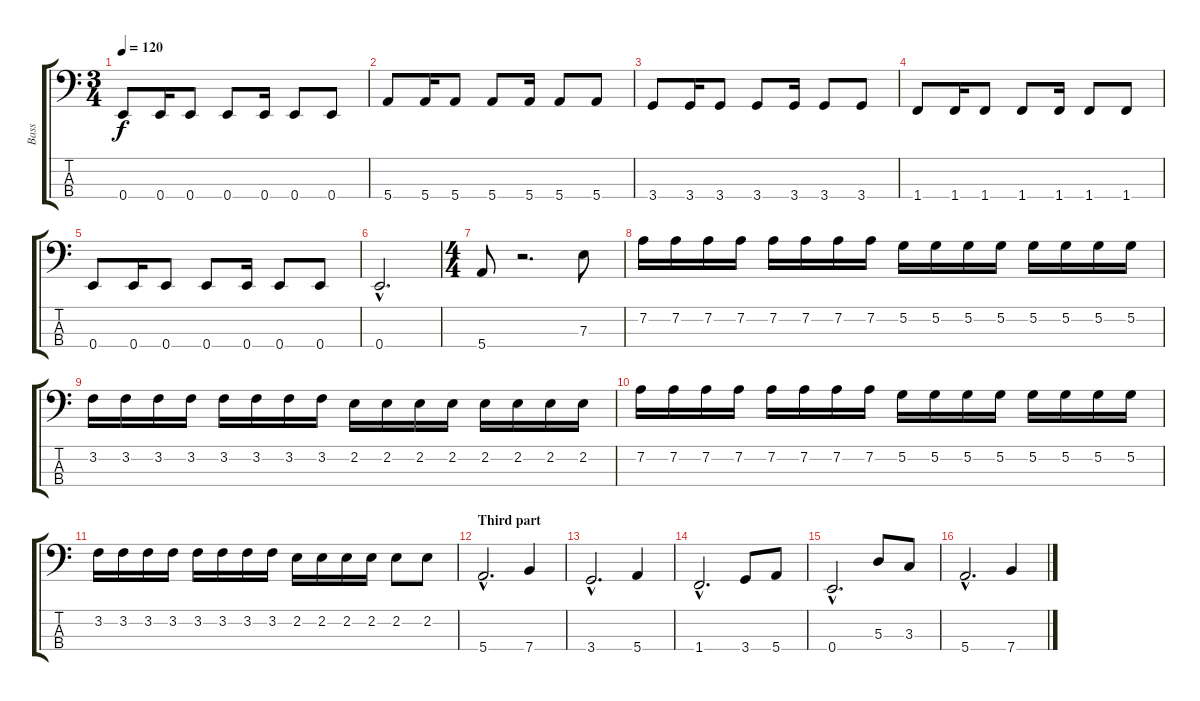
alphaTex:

\track ("Bass" "Bass") {instrument electricbassfinger}
\staff {score tabs}
\tuning (G2 D2 A1 E1) {hide}
\ts (3 4)
\tempo 120
\clef f4
\ks c
0.4.8{dy f} 0.4.16 0.4.8 0.4.8 0.4.16 0.4.8 0.4.8 |
5.4.8 5.4.16 5.4.8 5.4.8 5.4.16 5.4.8 5.4.8 |
3.4.8 3.4.16 3.4.8 3.4.8 3.4.16 3.4.8 3.4.8 |
1.4.8 1.4.16 1.4.8 1.4.8 1.4.16 1.4.8 1.4.8 |
0.4.8 0.4.16 0.4.8 0.4.8 0.4.16 0.4.8 0.4.8 |
0.4{hac}.2{d} |
\ts (4 4)
5.4.8 r.2{d} 7.3.8 |
7.2.16 7.2.16 7.2.16 7.2.16 7.2.16 7.2.16 7.2.16 7.2.16 5.2.16 5.2.16 5.2.16 5.2.16 5.2.16 5.2.16 5.2.16 5.2.16 |
3.2.16 3.2.16 3.2.16 3.2.16 3.2.16 3.2.16 3.2.16 3.2.16 2.2.16 2.2.16 2.2.16 2.2.16 2.2.16 2.2.16 2.2.16 2.2.16 |
7.2.16 7.2.16 7.2.16 7.2.16 7.2.16 7.2.16 7.2.16 7.2.16 5.2.16 5.2.16 5.2.16 5.2.16 5.2.16 5.2.16 5.2.16 5.2.16 |
3.2.16 3.2.16 3.2.16 3.2.16 3.2.16 3.2.16 3.2.16 3.2.16 2.2.16 2.2.16 2.2.16 2.2.16 2.2.8 2.2.8 |
\section ("" "Third part")
5.4{hac}.2{d} 7.4.4 |
3.4{hac}.2{d} 5.4.4 |
1.4{hac}.2{d} 3.4.8 5.4.8 |
0.4{hac}.2{d} 5.3.8 3.3.8 |
5.4{hac}.2{d} 7.4.4
